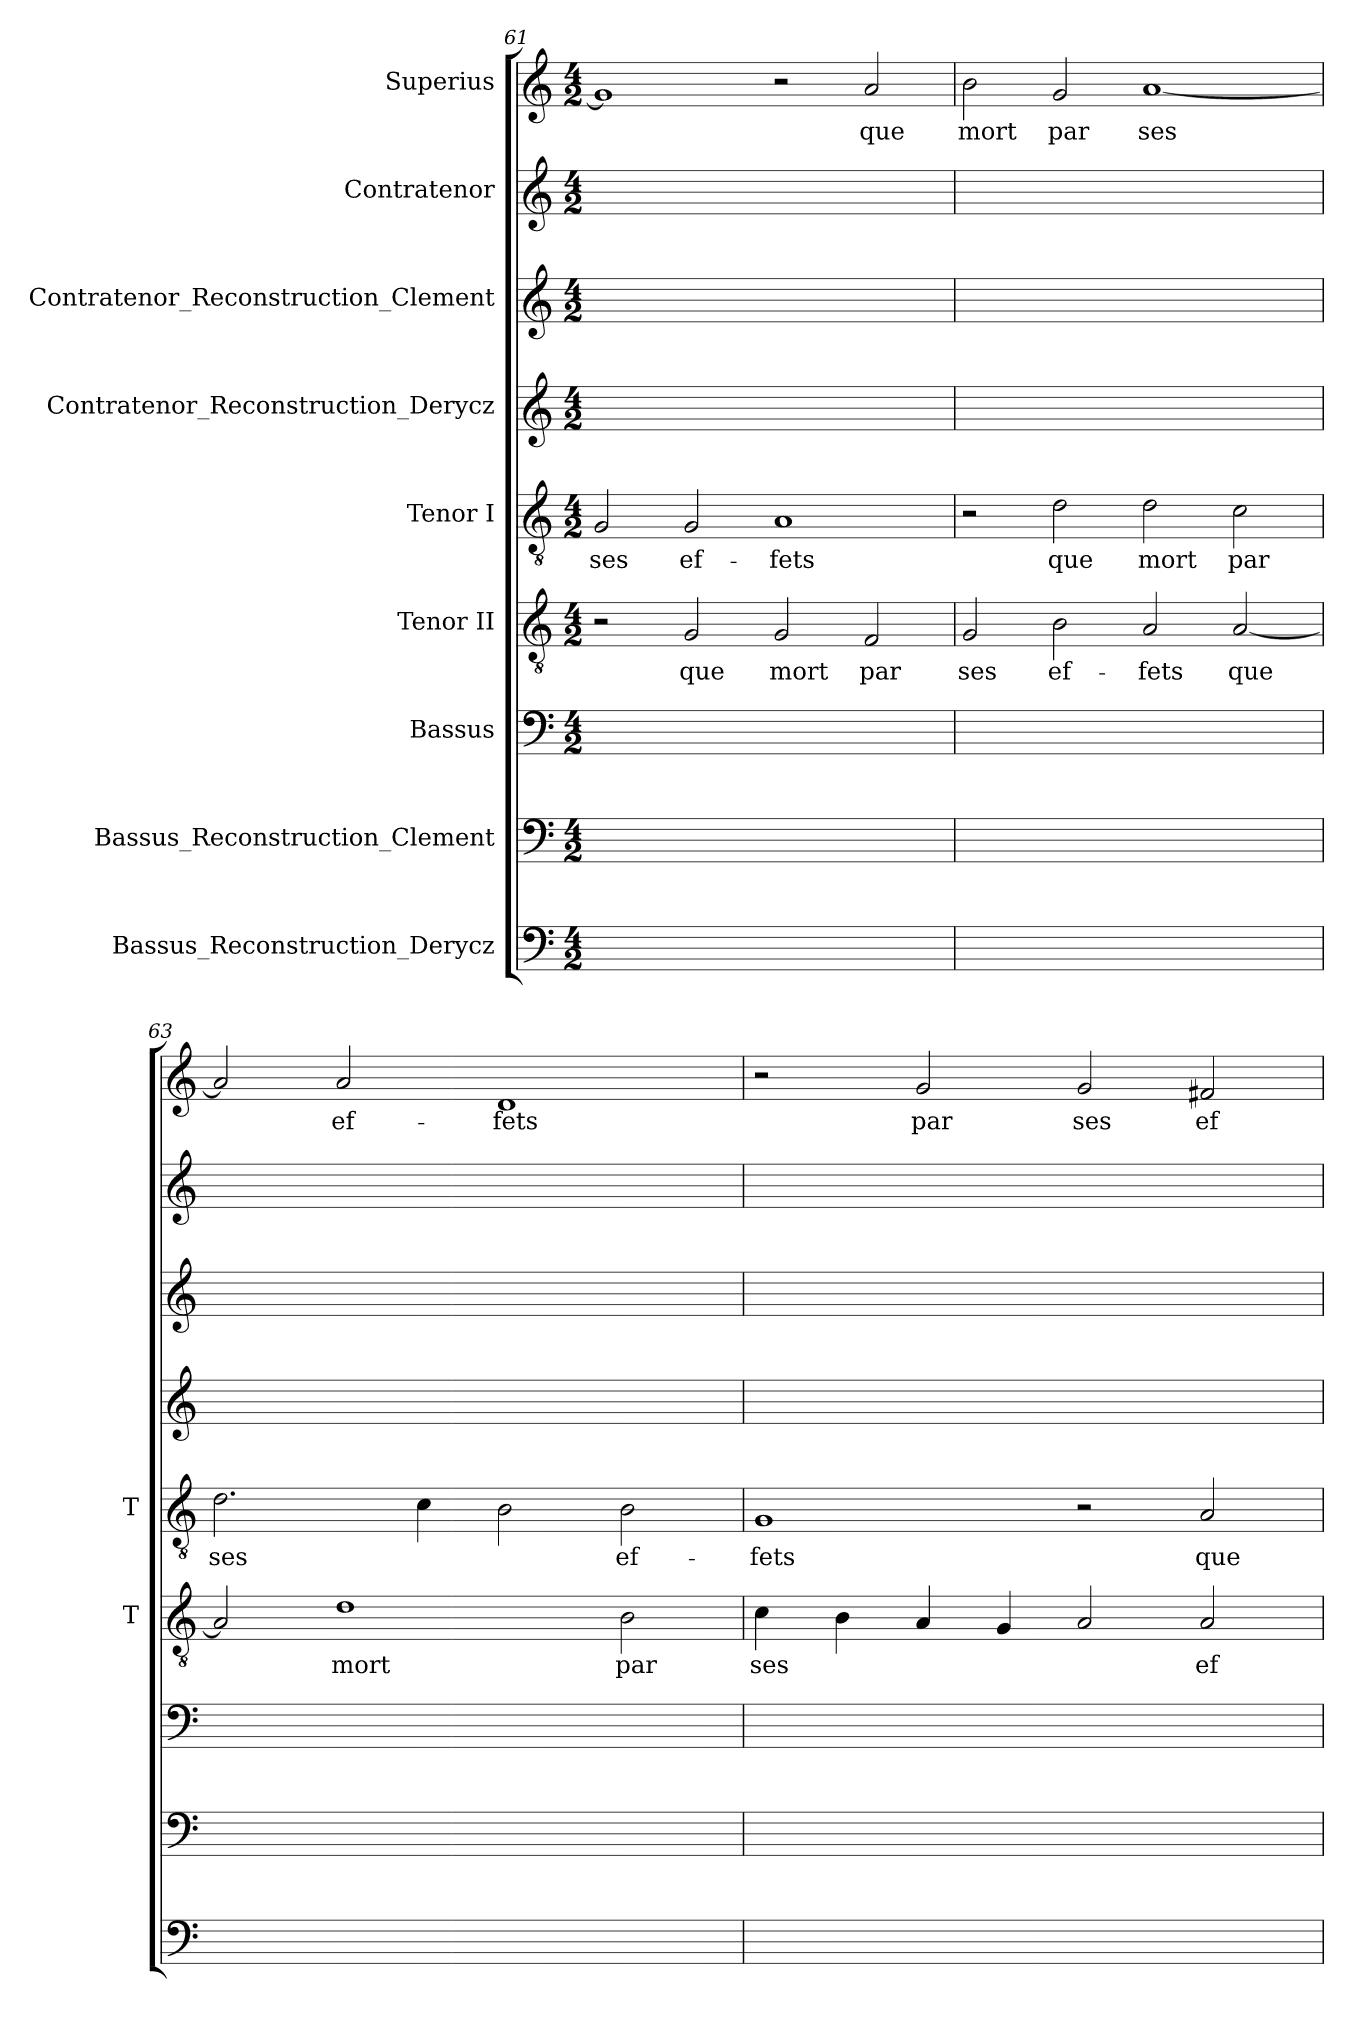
**kern	**kern	**kern	**kern	**text	**kern	**text	**kern	**kern	**kern	**kern	**text
*part9	*part8	*part7	*part6	*part6	*part5	*part5	*part4	*part3	*part2	*part1	*part1
*staff9	*staff8	*staff7	*staff6	*staff6	*staff5	*staff5	*staff4	*staff3	*staff2	*staff1	*staff1
*I"Bassus_Reconstruction_Derycz	*I"Bassus_Reconstruction_Clement	*I"Bassus	*I"Tenor II	*	*I"Tenor I	*	*I"Contratenor_Reconstruction_Derycz	*I"Contratenor_Reconstruction_Clement	*I"Contratenor	*I"Superius	*
*	*	*	*I'T	*	*I'T	*	*	*	*	*	*
*clefF4	*clefF4	*clefF4	*clefGv2	*	*clefGv2	*	*clefG2	*clefG2	*clefG2	*clefG2	*
*k[]	*k[]	*k[]	*k[]	*	*k[]	*	*k[]	*k[]	*k[]	*k[]	*
*M4/2	*M4/2	*M4/2	*M4/2	*	*M4/2	*	*M4/2	*M4/2	*M4/2	*M4/2	*
=61	=61	=61	=61	=61	=61	=61	=61	=61	=61	=61	=61
0ryy	0ryy	0ryy	2r	.	2G	-ses	0ryy	0ryy	0ryy	1g]	.
.	.	.	2G	-que	2G	ef-	.	.	.	.	.
.	.	.	2G	-mort	1A	-fets	.	.	.	2r	.
.	.	.	2F	-par	.	.	.	.	.	2a	-que
=62	=62	=62	=62	=62	=62	=62	=62	=62	=62	=62	=62
0ryy	0ryy	0ryy	2G	-ses	2r	.	0ryy	0ryy	0ryy	2b	-mort
.	.	.	2B	ef-	2d	-que	.	.	.	2g	-par
.	.	.	2A	-fets	2d	-mort	.	.	.	[1a	-ses
.	.	.	[2A	-que	2c	-par	.	.	.	.	.
=63	=63	=63	=63	=63	=63	=63	=63	=63	=63	=63	=63
0ryy	0ryy	0ryy	2A]	.	2.d	-ses	0ryy	0ryy	0ryy	2a]	.
.	.	.	1d	-mort	.	.	.	.	.	2a	ef-
.	.	.	.	.	4c	.	.	.	.	.	.
.	.	.	.	.	2B	.	.	.	.	1d	-fets
.	.	.	2B	-par	2B	ef-	.	.	.	.	.
=64	=64	=64	=64	=64	=64	=64	=64	=64	=64	=64	=64
0ryy	0ryy	0ryy	4c	-ses	1G	-fets	0ryy	0ryy	0ryy	2r	.
.	.	.	4B	.	.	.	.	.	.	.	.
.	.	.	4A	.	.	.	.	.	.	2g	-par
.	.	.	4G	.	.	.	.	.	.	.	.
.	.	.	2A	.	2r	.	.	.	.	2g	-ses
.	.	.	2A	ef-	2A	-que	.	.	.	2f#X	ef-
=	=	=	=	=	=	=	=	=	=	=	=
*-	*-	*-	*-	*-	*-	*-	*-	*-	*-	*-	*-
